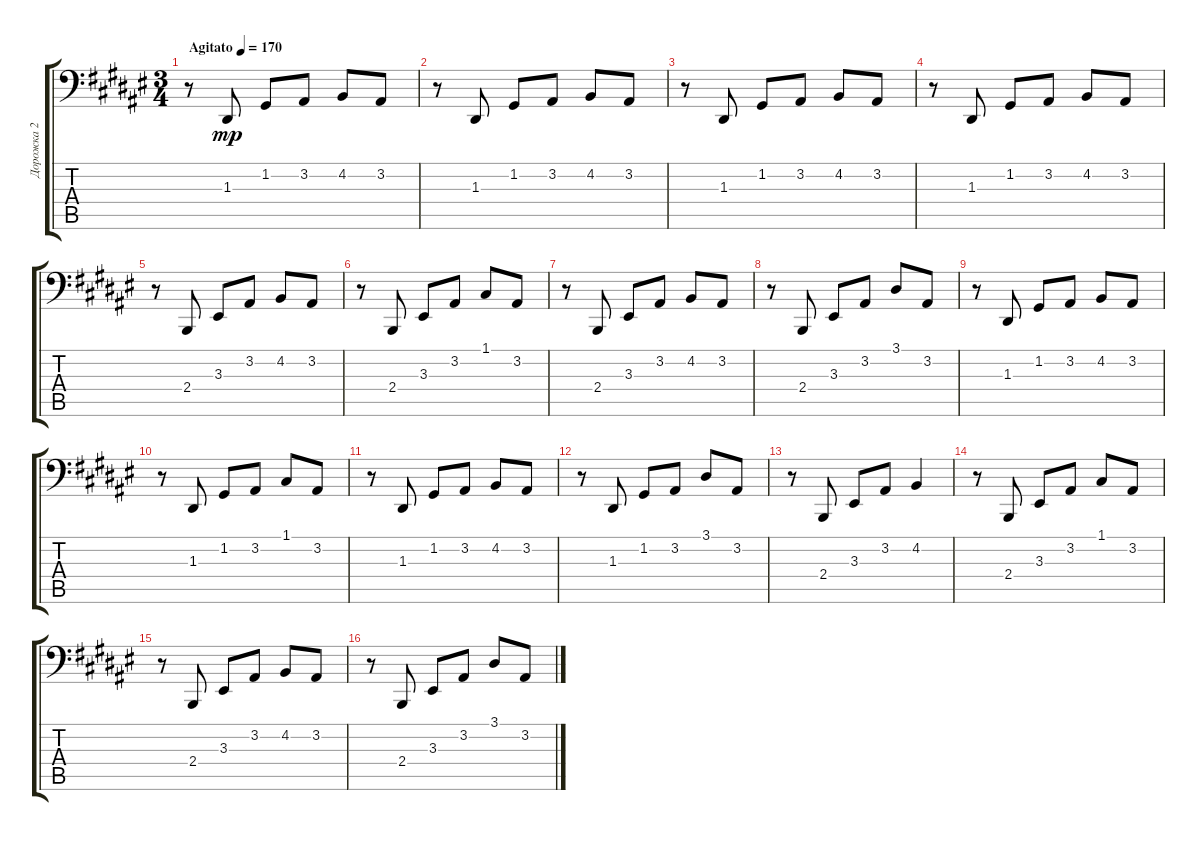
\track ("Дорожка 2" "Дорожка 2") {instrument electricgrandpiano}
\staff {score tabs}
\tuning (C3 G2 D2 A1 E1 B0) {hide}
\ts (3 4)
\tempo (170 "Agitato")
\clef f4
\ks f#
r.8{dy mp instrument electricgrandpiano} 1.3.8 1.2.8 3.2.8 4.2.8 3.2.8 |
r.8 1.3.8 1.2.8 3.2.8 4.2.8 3.2.8 |
r.8 1.3.8 1.2.8 3.2.8 4.2.8 3.2.8 |
r.8 1.3.8 1.2.8 3.2.8 4.2.8 3.2.8 |
r.8 2.4.8 3.3.8 3.2.8 4.2.8 3.2.8 |
r.8 2.4.8 3.3.8 3.2.8 1.1.8 3.2.8 |
r.8 2.4.8 3.3.8 3.2.8 4.2.8 3.2.8 |
r.8 2.4.8 3.3.8 3.2.8 3.1.8 3.2.8 |
r.8 1.3.8 1.2.8 3.2.8 4.2.8 3.2.8 |
r.8 1.3.8 1.2.8 3.2.8 1.1.8 3.2.8 |
r.8 1.3.8 1.2.8 3.2.8 4.2.8 3.2.8 |
r.8 1.3.8 1.2.8 3.2.8 3.1.8 3.2.8 |
r.8 2.4.8 3.3.8 3.2.8 4.2.4 |
r.8 2.4.8 3.3.8 3.2.8 1.1.8 3.2.8 |
r.8 2.4.8 3.3.8 3.2.8 4.2.8 3.2.8 |
r.8 2.4.8 3.3.8 3.2.8 3.1.8 3.2.8
